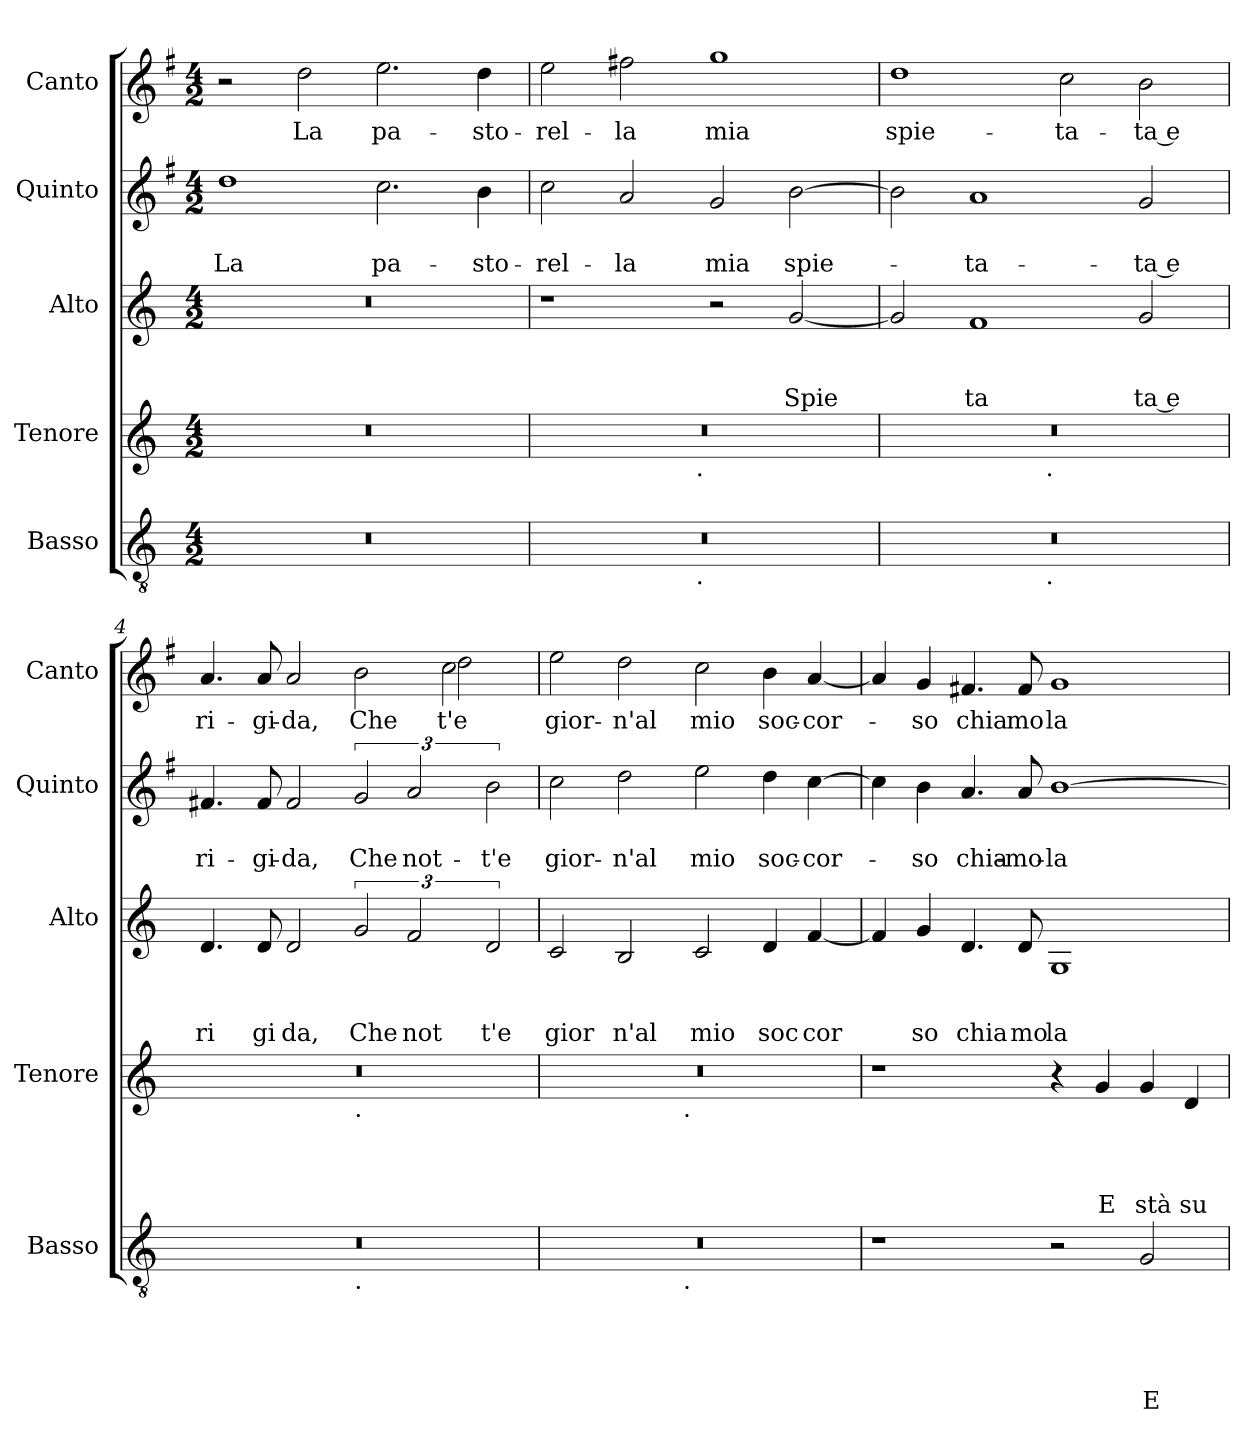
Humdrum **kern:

**kern	**text	**text	**text	**text	**text	**kern	**text	**text	**text	**text	**kern	**text	**text	**text	**kern	**text	**text	**kern	**text
*part5	*part5	*part5	*part5	*part5	*part5	*part4	*part4	*part4	*part4	*part4	*part3	*part3	*part3	*part3	*part2	*part2	*part2	*part1	*part1
*staff5	*staff5	*staff5	*staff5	*staff5	*staff5	*staff4	*staff4	*staff4	*staff4	*staff4	*staff3	*staff3	*staff3	*staff3	*staff2	*staff2	*staff2	*staff1	*staff1
*I"Basso	*	*	*	*	*	*I"Tenore	*	*	*	*	*I"Alto	*	*	*	*I"Quinto	*	*	*I"Canto	*
*I'Basso	*	*	*	*	*	*I'Tenore	*	*	*	*	*I'Alto	*	*	*	*I'Quinto	*	*	*I'Canto	*
*clefGv2	*	*	*	*	*	*clefG2	*	*	*	*	*clefG2	*	*	*	*clefG2	*	*	*clefG2	*
*	*	*	*	*	*	*	*	*	*	*	*	*	*	*	*ITrd-3c-5	*	*	*ITrd-3c-5	*
*k[]	*	*	*	*	*	*k[]	*	*	*	*	*k[]	*	*	*	*k[]	*	*	*k[]	*
*C:	*	*	*	*	*	*C:	*	*	*	*	*C:	*	*	*	*C:	*	*	*C:	*
*M4/2	*	*	*	*	*	*M4/2	*	*	*	*	*M4/2	*	*	*	*M4/2	*	*	*M4/2	*
=1	=1	=1	=1	=1	=1	=1	=1	=1	=1	=1	=1	=1	=1	=1	=1	=1	=1	=1	=1
!	!	!	!	!	!	!	!	!	!	!	!	!	!	!	!	!	!LO:LY:b	!	!
0r	.	.	.	.	.	0r	.	.	.	.	0r	.	.	.	1gg	.	La	2r	.
!	!	!	!	!	!	!	!	!	!	!	!	!	!	!	!	!	!	!	!LO:LY:b
.	.	.	.	.	.	.	.	.	.	.	.	.	.	.	.	.	.	2gg\	La
!	!	!	!	!	!	!	!	!	!	!	!	!	!	!	!	!	!LO:LY:b	!	!LO:LY:b
.	.	.	.	.	.	.	.	.	.	.	.	.	.	.	2.ff\	.	pa-	2.aa\	pa-
!	!	!	!	!	!	!	!	!	!	!	!	!	!	!	!	!	!LO:LY:b	!	!LO:LY:b
.	.	.	.	.	.	.	.	.	.	.	.	.	.	.	4ee\	.	-sto-	4gg\	-sto-
=2	=2	=2	=2	=2	=2	=2	=2	=2	=2	=2	=2	=2	=2	=2	=2	=2	=2	=2	=2
!	!	!	!	!	!	!	!	!	!	!	!	!	!	!	!	!	!LO:LY:b	!	!LO:LY:b
*^	*	*	*	*	*	*^	*	*	*	*	*	*	*	*	*	*	*	*	*
0r	2ryy	.	.	.	.	.	0r	2ryy	.	.	.	.	1r	.	.	.	2ff\	.	-rel-	2aa\	-rel-
!	!	!	!	!	!	!	!	!	!	!	!	!	!	!	!	!	!	!	!LO:LY:b	!	!LO:LY:b
.	4...ryy	.	.	.	.	.	.	4...ryy	.	.	.	.	.	.	.	.	2dd/	.	-la	2bbn\	-la
!	!	!	!	!	!	!	!	!LO:TX:b:t=.	!	!	!	!	!	!	!	!	!	!	!	!	!
!	!LO:TX:b:t=.	!	!	!	!	!	!	!	!	!	!	!	!	!	!	!	!	!	!	!	!
.	1ryy	.	.	.	.	.	.	1ryy	.	.	.	.	.	.	.	.	.	.	.	.	.
!	!	!	!	!	!	!	!	!	!	!	!	!	!	!	!	!	!	!	!LO:LY:b	!	!LO:LY:b
.	.	.	.	.	.	.	.	.	.	.	.	.	2r	.	.	.	2cc/	.	mia	1ccc	mia
!	!	!	!	!	!	!	!	!	!	!	!	!	!	!	!	!LO:LY:b	!	!	!LO:LY:b	!	!
.	.	.	.	.	.	.	.	.	.	.	.	.	[<2g/	.	.	Spie	[>2ee\	.	spie-	.	.
.	32ryy	.	.	.	.	.	.	32ryy	.	.	.	.	.	.	.	.	.	.	.	.	.
=3	=3	=3	=3	=3	=3	=3	=3	=3	=3	=3	=3	=3	=3	=3	=3	=3	=3	=3	=3	=3	=3
!	!	!	!	!	!	!	!	!	!	!	!	!	!	!	!	!	!	!	!	!	!LO:LY:b
0r	2ryy	.	.	.	.	.	0r	2ryy	.	.	.	.	2g/]	.	.	.	2ee\]	.	.	1gg	spie-
!	!	!	!	!	!	!	!	!	!	!	!	!	!	!	!	!LO:LY:b	!	!	!LO:LY:b	!	!
.	4...ryy	.	.	.	.	.	.	4...ryy	.	.	.	.	1f	.	.	ta	1dd	.	-ta-	.	.
!	!	!	!	!	!	!	!	!LO:TX:b:t=.	!	!	!	!	!	!	!	!	!	!	!	!	!
!	!LO:TX:b:t=.	!	!	!	!	!	!	!	!	!	!	!	!	!	!	!	!	!	!	!	!
.	1ryy	.	.	.	.	.	.	1ryy	.	.	.	.	.	.	.	.	.	.	.	.	.
!	!	!	!	!	!	!	!	!	!	!	!	!	!	!	!	!	!	!	!	!	!LO:LY:b
.	.	.	.	.	.	.	.	.	.	.	.	.	.	.	.	.	.	.	.	2ff\	-ta-
!	!	!	!	!	!	!	!	!	!	!	!	!	!	!	!	!LO:LY:b:rj	!	!	!LO:LY:b:rj	!	!LO:LY:b:rj
.	.	.	.	.	.	.	.	.	.	.	.	.	2g/	.	.	ta e	2cc/	.	-ta e	2ee\	-ta e
.	32ryy	.	.	.	.	.	.	32ryy	.	.	.	.	.	.	.	.	.	.	.	.	.
=4	=4	=4	=4	=4	=4	=4	=4	=4	=4	=4	=4	=4	=4	=4	=4	=4	=4	=4	=4	=4	=4
!	!	!	!	!	!	!	!	!	!	!	!	!	!	!	!	!LO:LY:b	!	!	!LO:LY:b	!	!LO:LY:b
*	*	*	*	*	*	*	*	*	*	*	*	*	*	*	*	*	*	*	*	*^	*
*	*	*	*	*	*	*	*	*	*	*	*	*	*	*	*	*	*	*	*	*	*^	*
0r	1ryy	.	.	.	.	.	0r	1ryy	.	.	.	.	4.d/	.	.	ri	4.bn/	.	ri-	4.dd/	1ryy	1.ryy	ri-
!	!	!	!	!	!	!	!	!	!	!	!	!	!	!	!	!LO:LY:b	!	!	!LO:LY:b	!	!	!	!LO:LY:b
.	.	.	.	.	.	.	.	.	.	.	.	.	8d/	.	.	gi	8b/	.	-gi-	8dd/	.	.	-gi-
!	!	!	!	!	!	!	!	!	!	!	!	!	!	!	!	!LO:LY:b	!	!	!LO:LY:b	!	!	!	!LO:LY:b
.	.	.	.	.	.	.	.	.	.	.	.	.	2d/	.	.	da,	2b/	.	-da,	2dd/	.	.	-da,
!	!	!	!	!	!	!	!	!LO:TX:b:t=.	!	!	!	!	!	!	!	!	!	!	!	!	!	!	!
!	!LO:TX:b:t=.	!	!	!	!	!	!	!	!	!	!	!	!	!	!	!	!	!	!	!	!	!	!
!	!	!	!	!	!	!	!	!	!	!	!	!	!	!	!	!LO:LY:b	!	!	!LO:LY:b	!	!	!	!LO:LY:b
.	1ryy	.	.	.	.	.	.	1ryy	.	.	.	.	3g/	.	.	Che	3cc/	.	Che	2ryy	2ee\	.	-Che
!	!	!	!	!	!	!	!	!	!	!	!	!	!	!	!	!LO:LY:b	!	!	!LO:LY:b	!	!	!	!
.	.	.	.	.	.	.	.	.	.	.	.	.	3f/	.	.	not	3dd</	.	not-	.	.	.	.
!	!	!	!	!	!	!	!	!	!	!	!	!	!	!	!	!	!	!	!	!	!	!	!LO:LY:b
!	!	!	!	!	!	!	!	!	!	!	!	!	!	!	!	!	!	!	!	!	!	!	!LO:LY:b
.	.	.	.	.	.	.	.	.	.	.	.	.	.	.	.	.	.	.	.	2ff<\	8ryy	2gg\	t'e
.	.	.	.	.	.	.	.	.	.	.	.	.	.	.	.	.	.	.	.	.	4.ryy	.	.
!	!	!	!	!	!	!	!	!	!	!	!	!	!	!	!	!LO:LY:b	!	!	!LO:LY:b	!	!	!	!
.	.	.	.	.	.	.	.	.	.	.	.	.	3d/	.	.	t'e	3ee\	.	-t'e	.	.	.	.
*	*	*	*	*	*	*	*	*	*	*	*	*	*	*	*	*	*	*	*	*v	*v	*v	*
=5	=5	=5	=5	=5	=5	=5	=5	=5	=5	=5	=5	=5	=5	=5	=5	=5	=5	=5	=5	=5	=5
!	!	!	!	!	!	!	!	!	!	!	!	!	!	!	!	!LO:LY:b	!	!	!LO:LY:b	!	!LO:LY:b
0r	2ryy	.	.	.	.	.	0r	2ryy	.	.	.	.	2c/	.	.	gior	2ff\	.	gior-	2aa>\	gior-
!	!	!	!	!	!	!	!	!	!	!	!	!	!	!	!	!LO:LY:b	!	!	!LO:LY:b	!	!LO:LY:b
.	4...ryy	.	.	.	.	.	.	4...ryy	.	.	.	.	2B/	.	.	n'al	2gg\	.	-n'al	2gg\	-n'al
!	!	!	!	!	!	!	!	!LO:TX:b:t=.	!	!	!	!	!	!	!	!	!	!	!	!	!
!	!LO:TX:b:t=.	!	!	!	!	!	!	!	!	!	!	!	!	!	!	!	!	!	!	!	!
.	1ryy	.	.	.	.	.	.	1ryy	.	.	.	.	.	.	.	.	.	.	.	.	.
!	!	!	!	!	!	!	!	!	!	!	!	!	!	!	!	!LO:LY:b	!	!	!LO:LY:b	!	!LO:LY:b
.	.	.	.	.	.	.	.	.	.	.	.	.	2c/	.	.	mio	2aa\	.	mio	2ff\	mio
!	!	!	!	!	!	!	!	!	!	!	!	!	!	!	!	!LO:LY:b	!	!	!LO:LY:b	!	!LO:LY:b
.	.	.	.	.	.	.	.	.	.	.	.	.	4d/	.	.	soc	4gg\	.	soc-	4ee\	soc-
!	!	!	!	!	!	!	!	!	!	!	!	!	!	!	!	!LO:LY:b	!	!	!LO:LY:b	!	!LO:LY:b
.	.	.	.	.	.	.	.	.	.	.	.	.	[<4f/	.	.	cor	[<4ff\	.	-cor-	[<4dd/	-cor-
.	32ryy	.	.	.	.	.	.	32ryy	.	.	.	.	.	.	.	.	.	.	.	.	.
*v	*v	*	*	*	*	*	*	*	*	*	*	*	*	*	*	*	*	*	*	*	*
*	*	*	*	*	*	*v	*v	*	*	*	*	*	*	*	*	*	*	*	*	*
!!LO:LB:g=z
=6	=6	=6	=6	=6	=6	=6	=6	=6	=6	=6	=6	=6	=6	=6	=6	=6	=6	=6	=6
1r	.	.	.	.	.	1r	.	.	.	.	4f/]	.	.	.	4ff\]	.	.	4dd/]	.
!	!	!	!	!	!	!	!	!	!	!	!	!	!	!LO:LY:b	!	!	!LO:LY:b	!	!LO:LY:b
.	.	.	.	.	.	.	.	.	.	.	4g/	.	.	so	4ee\	.	-so	4cc/	-so
!	!	!	!	!	!	!	!	!	!	!	!	!	!	!LO:LY:b	!	!	!LO:LY:b	!	!LO:LY:b
.	.	.	.	.	.	.	.	.	.	.	4.d/	.	.	chia	4.dd/	.	chia-	4.bn/	chia
!	!	!	!	!	!	!	!	!	!	!	!	!	!	!LO:LY:b	!	!	!LO:LY:b	!	!LO:LY:b
.	.	.	.	.	.	.	.	.	.	.	8d/	.	.	mo	8dd/	.	-mo-	8b/	mo
!	!	!	!	!	!	!	!	!	!	!	!	!	!	!LO:LY:b	!	!	!LO:LY:b	!	!LO:LY:b
2r	.	.	.	.	.	4r	.	.	.	.	1G	.	.	la	[>1ee	.	-la	1cc	la
!	!	!	!	!	!	!	!	!	!	!LO:LY:b	!	!	!	!	!	!	!	!	!
.	.	.	.	.	.	4g/	.	.	.	E	.	.	.	.	.	.	.	.	.
!	!	!	!	!	!LO:LY:b	!	!	!	!	!LO:LY:b	!	!	!	!	!	!	!	!	!
2G/	.	.	.	.	E	4g/	.	.	.	stà	.	.	.	.	.	.	.	.	.
!	!	!	!	!	!	!	!	!	!	!LO:LY:b	!	!	!	!	!	!	!	!	!
.	.	.	.	.	.	4d/	.	.	.	su	.	.	.	.	.	.	.	.	.
=	=	=	=	=	=	=	=	=	=	=	=	=	=	=	=	=	=	=	=
*-	*-	*-	*-	*-	*-	*-	*-	*-	*-	*-	*-	*-	*-	*-	*-	*-	*-	*-	*-
